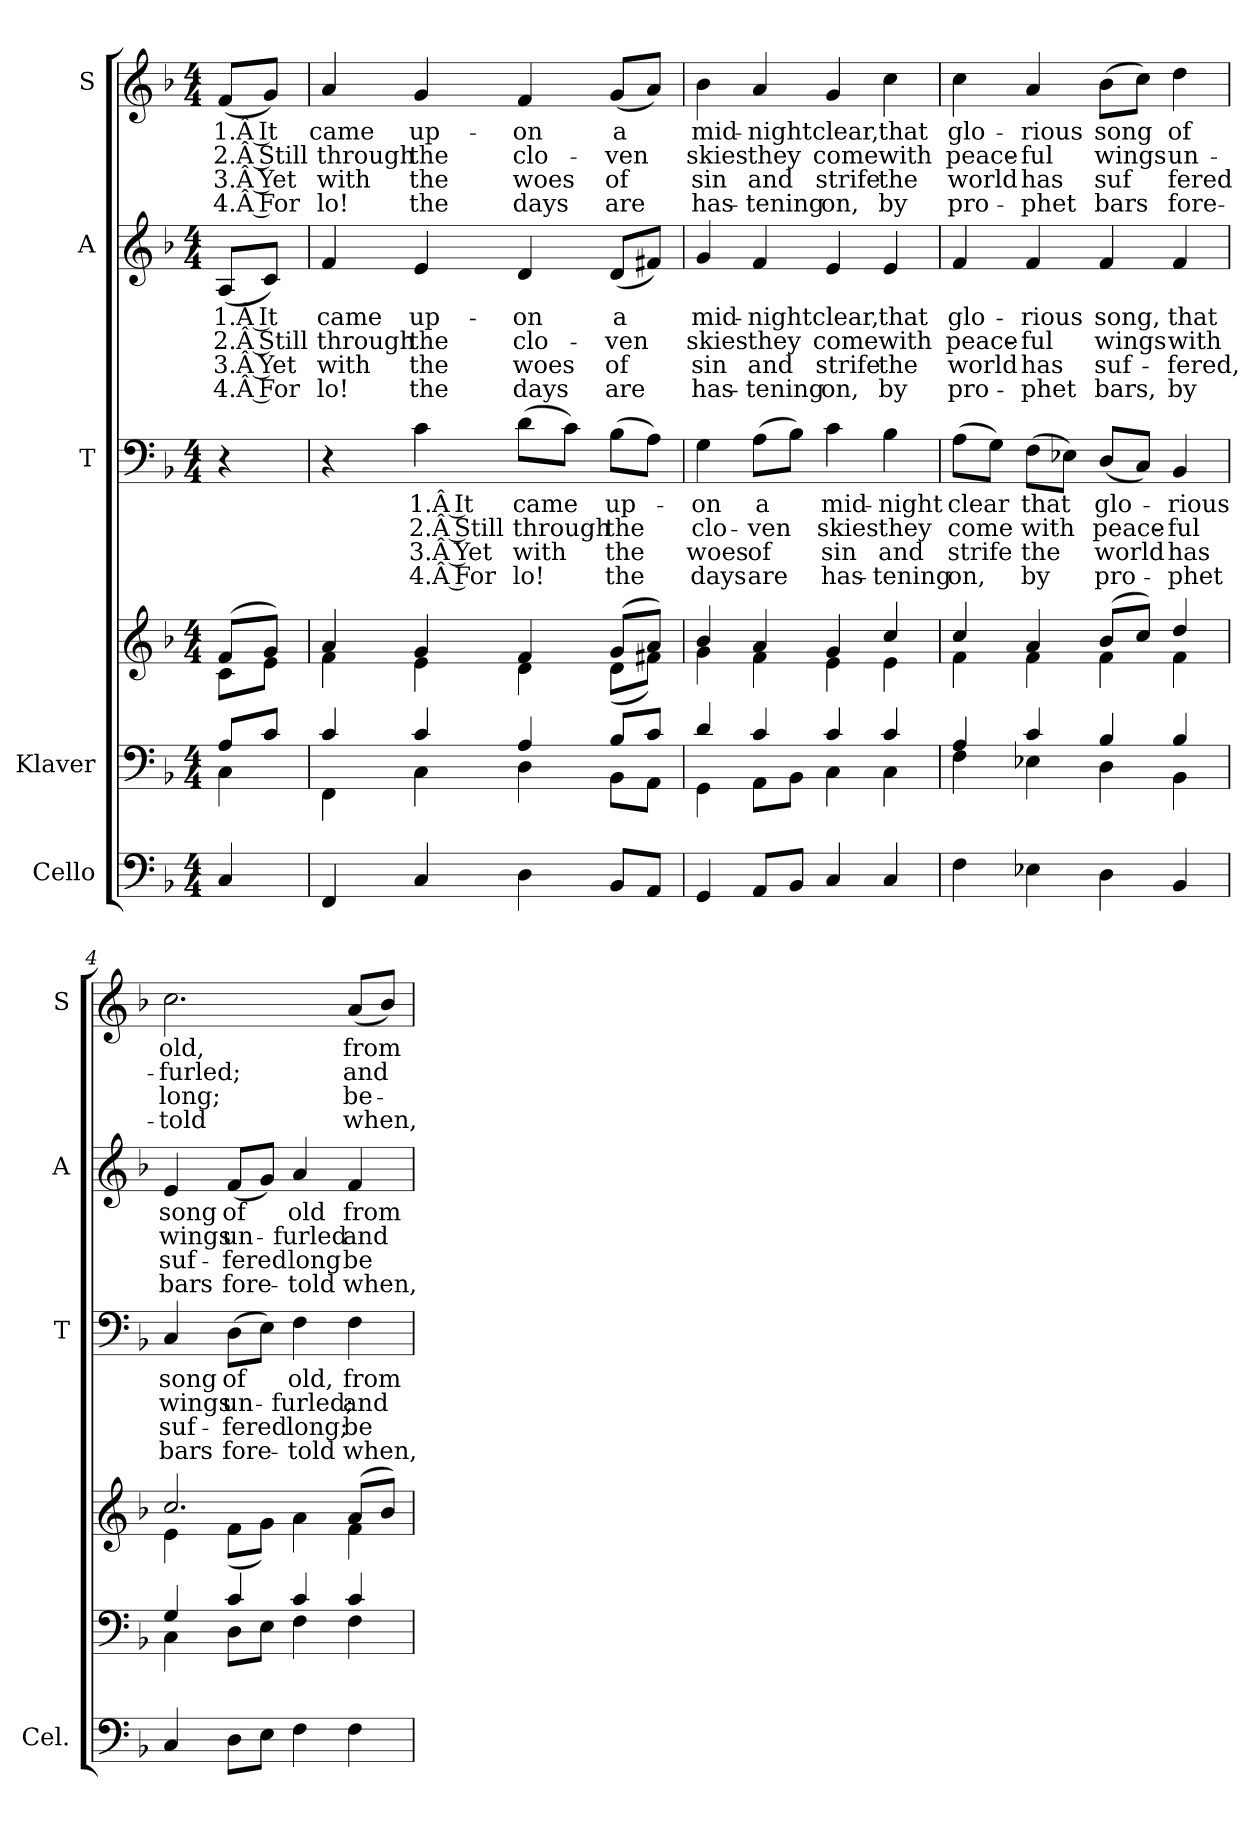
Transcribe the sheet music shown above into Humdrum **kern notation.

**kern	**kern	**kern	**kern	**text	**text	**text	**text	**kern	**text	**text	**text	**text	**kern	**text	**text	**text	**text
*part5	*part4	*part4	*part3	*part3	*part3	*part3	*part3	*part2	*part2	*part2	*part2	*part2	*part1	*part1	*part1	*part1	*part1
*staff6	*staff5	*staff4	*staff3	*staff3	*staff3	*staff3	*staff3	*staff2	*staff2	*staff2	*staff2	*staff2	*staff1	*staff1	*staff1	*staff1	*staff1
*I"Cello	*I"Klaver	*	*I"T	*	*	*	*	*I"A	*	*	*	*	*I"S	*	*	*	*
*I'Cel.	*	*	*I'T	*	*	*	*	*I'A	*	*	*	*	*I'S	*	*	*	*
*clefF4	*clefF4	*clefG2	*clefF4	*	*	*	*	*clefG2	*	*	*	*	*clefG2	*	*	*	*
*k[b-]	*k[b-]	*k[b-]	*k[b-]	*	*	*	*	*k[b-]	*	*	*	*	*k[b-]	*	*	*	*
*M4/4	*M4/4	*M4/4	*M4/4	*	*	*	*	*M4/4	*	*	*	*	*M4/4	*	*	*	*
=	=	=	=	=	=	=	=	=	=	=	=	=	=	=	=	=	=
*	*^	*^	*	*	*	*	*	*	*	*	*	*	*	*	*	*	*
!	!	!	!	!	!	!	!	!	!	!	!LO:LY:b	!LO:LY:b	!LO:LY:b	!LO:LY:b	!	!LO:LY:b	!LO:LY:b	!LO:LY:b	!LO:LY:b
4C/	8A/L	4C\	(8f/L	8c\L	4r	.	.	.	.	(8A/L	1.Â It	2.Â Still	3.Â Yet	4.Â For	(8f/L	1.Â It	2.Â Still	3.Â Yet	4.Â For
.	8c/J	.	8g/J)	8e\J	.	.	.	.	.	8c/J)	.	.	.	.	8g/J)	.	.	.	.
=1	=1	=1	=1	=1	=1	=1	=1	=1	=1	=1	=1	=1	=1	=1	=1	=1	=1	=1	=1
!	!	!	!	!	!	!	!	!	!	!	!LO:LY:b	!LO:LY:b	!LO:LY:b	!LO:LY:b	!	!LO:LY:b	!LO:LY:b	!LO:LY:b	!LO:LY:b
4FF/	4c/	4FF\	4a/	4f\	4r	.	.	.	.	4f/	came	through	with	lo!	4a/	came	through	with	lo!
!	!	!	!	!	!	!LO:LY:b	!LO:LY:b	!LO:LY:b	!LO:LY:b	!	!LO:LY:b	!LO:LY:b	!LO:LY:b	!LO:LY:b	!	!LO:LY:b	!LO:LY:b	!LO:LY:b	!LO:LY:b
4C/	4c/	4C\	4g/	4e\	4c\	1.Â It	2.Â Still	3.Â Yet	4.Â For	4e/	up-	the	the	the	4g/	up-	the	the	the
!	!	!	!	!	!	!LO:LY:b	!LO:LY:b	!LO:LY:b	!LO:LY:b	!	!LO:LY:b	!LO:LY:b	!LO:LY:b	!LO:LY:b	!	!LO:LY:b	!LO:LY:b	!LO:LY:b	!LO:LY:b
4D\	4A/	4D\	4f/	4d\	(8d\L	came	through	with	lo!	4d/	-on	clo-	woes	days	4f/	-on	clo-	woes	days
.	.	.	.	.	8c\J)	.	.	.	.	.	.	.	.	.	.	.	.	.	.
!	!	!	!	!	!	!LO:LY:b	!LO:LY:b	!LO:LY:b	!LO:LY:b	!	!LO:LY:b	!LO:LY:b	!LO:LY:b	!LO:LY:b	!	!LO:LY:b	!LO:LY:b	!LO:LY:b	!LO:LY:b
8BB-/L	8B-/L	8BB-\L	(8g/L	(8d\L	(8B-\L	up-	the	the	the	(8d/L	a	-ven	of	are	(8g/L	a	-ven	of	are
8AA/J	8c/J	8AA\J	8a/J)	8f#X\J)	8A\J)	.	.	.	.	8f#X/J)	.	.	.	.	8a/J)	.	.	.	.
=2	=2	=2	=2	=2	=2	=2	=2	=2	=2	=2	=2	=2	=2	=2	=2	=2	=2	=2	=2
!	!	!	!	!	!	!LO:LY:b	!LO:LY:b	!LO:LY:b	!LO:LY:b	!	!LO:LY:b	!LO:LY:b	!LO:LY:b	!LO:LY:b	!	!LO:LY:b	!LO:LY:b	!LO:LY:b	!LO:LY:b
4GG/	4d/	4GG\	4b-/	4g\	4G\	-on	clo-	woes	days	4g/	mid-	skies	sin	has-	4b-\	mid-	skies	sin	has-
!	!	!	!	!	!	!LO:LY:b	!LO:LY:b	!LO:LY:b	!LO:LY:b	!	!LO:LY:b	!LO:LY:b	!LO:LY:b	!LO:LY:b	!	!LO:LY:b	!LO:LY:b	!LO:LY:b	!LO:LY:b
8AA/L	4c/	8AA\L	4a/	4f\	(8A\L	a	-ven	of	are	4f/	-night	they	and	-tening	4a/	-night	they	and	-tening
8BB-/J	.	8BB-\J	.	.	8B-\J)	.	.	.	.	.	.	.	.	.	.	.	.	.	.
!	!	!	!	!	!	!LO:LY:b	!LO:LY:b	!LO:LY:b	!LO:LY:b	!	!LO:LY:b	!LO:LY:b	!LO:LY:b	!LO:LY:b	!	!LO:LY:b	!LO:LY:b	!LO:LY:b	!LO:LY:b
4C/	4c/	4C\	4g/	4e\	4c\	mid-	skies	sin	has-	4e/	clear,	come	strife	on,	4g/	clear,	come	strife	on,
!	!	!	!	!	!	!LO:LY:b	!LO:LY:b	!LO:LY:b	!LO:LY:b	!	!LO:LY:b	!LO:LY:b	!LO:LY:b	!LO:LY:b	!	!LO:LY:b	!LO:LY:b	!LO:LY:b	!LO:LY:b
4C/	4c/	4C\	4cc/	4e\	4B-\	-night	they	and	-tening	4e/	that	with	the	by	4cc\	that	with	the	by
=3	=3	=3	=3	=3	=3	=3	=3	=3	=3	=3	=3	=3	=3	=3	=3	=3	=3	=3	=3
!	!	!	!	!	!	!LO:LY:b	!LO:LY:b	!LO:LY:b	!LO:LY:b	!	!LO:LY:b	!LO:LY:b	!LO:LY:b	!LO:LY:b	!	!LO:LY:b	!LO:LY:b	!LO:LY:b	!LO:LY:b
4F\	4A/	4F\	4cc/	4f\	(8A\L	clear	come	strife	on,	4f/	glo-	peace-	world	pro-	4cc\	glo-	peace-	world	pro-
.	.	.	.	.	8G\J)	.	.	.	.	.	.	.	.	.	.	.	.	.	.
!	!	!	!	!	!	!LO:LY:b	!LO:LY:b	!LO:LY:b	!LO:LY:b	!	!LO:LY:b	!LO:LY:b	!LO:LY:b	!LO:LY:b	!	!LO:LY:b	!LO:LY:b	!LO:LY:b	!LO:LY:b
4E-X\	4c/	4E-X\	4a/	4f\	(8F\L	that	with	the	by	4f/	-rious	-ful	has	-phet	4a/	-rious	-ful	has	-phet
.	.	.	.	.	8E-X\J)	.	.	.	.	.	.	.	.	.	.	.	.	.	.
!	!	!	!	!	!	!LO:LY:b	!LO:LY:b	!LO:LY:b	!LO:LY:b	!	!LO:LY:b	!LO:LY:b	!LO:LY:b	!LO:LY:b	!	!LO:LY:b	!LO:LY:b	!LO:LY:b	!LO:LY:b
4D\	4B-/	4D\	(8b-/L	4f\	(8D/L	glo-	peace-	world	pro-	4f/	song,	wings	suf-	bars,	(8b-\L	song	wings	suf	bars
.	.	.	8cc/J)	.	8C/J)	.	.	.	.	.	.	.	.	.	8cc\J)	.	.	.	.
!	!	!	!	!	!	!LO:LY:b	!LO:LY:b	!LO:LY:b	!LO:LY:b	!	!LO:LY:b	!LO:LY:b	!LO:LY:b	!LO:LY:b	!	!LO:LY:b	!LO:LY:b	!LO:LY:b	!LO:LY:b
4BB-/	4B-/	4BB-\	4dd/	4f\	4BB-/	-rious	-ful	has	-phet	4f/	that	with	-fered,	by	4dd\	of	un-	-fered	fore-
!!LO:PB:g=z
=4	=4	=4	=4	=4	=4	=4	=4	=4	=4	=4	=4	=4	=4	=4	=4	=4	=4	=4	=4
!	!	!	!	!	!	!LO:LY:b	!LO:LY:b	!LO:LY:b	!LO:LY:b	!	!LO:LY:b	!LO:LY:b	!LO:LY:b	!LO:LY:b	!	!LO:LY:b	!LO:LY:b	!LO:LY:b	!LO:LY:b
4C/	4G/	4C\	2.cc/	4e\	4C/	song	wings	suf-	bars	4e/	song	wings	suf-	bars	2.cc\	old,	-furled;	long;	-told
!	!	!	!	!	!	!LO:LY:b	!LO:LY:b	!LO:LY:b	!LO:LY:b	!	!LO:LY:b	!LO:LY:b	!LO:LY:b	!LO:LY:b	!	!	!	!	!
8D\L	4c/	8D\L	.	(8f\L	(8D\L	of	un-	-fered	fore-	(8f/L	of	un-	-fered	fore-	.	.	.	.	.
8E\J	.	8E\J	.	8g\J)	8E\J)	.	.	.	.	8g/J)	.	.	.	.	.	.	.	.	.
!	!	!	!	!	!	!LO:LY:b	!LO:LY:b	!LO:LY:b	!LO:LY:b	!	!LO:LY:b	!LO:LY:b	!LO:LY:b	!LO:LY:b	!	!	!	!	!
4F\	4c/	4F\	.	4a\	4F\	old,	-furled;	long;	-told	4a/	old	-furled	long	-told	.	.	.	.	.
!	!	!	!	!	!	!LO:LY:b	!LO:LY:b	!LO:LY:b	!LO:LY:b	!	!LO:LY:b	!LO:LY:b	!LO:LY:b	!LO:LY:b	!	!LO:LY:b	!LO:LY:b	!LO:LY:b	!LO:LY:b
4F\	4c/	4F\	(8a/L	4f\	4F\	from	and	be-	when,	4f/	from	and	be-	when,	(8a/L	from	and	be-	when,
.	.	.	8b-/J)	.	.	.	.	.	.	.	.	.	.	.	8b-/J)	.	.	.	.
*	*v	*v	*	*	*	*	*	*	*	*	*	*	*	*	*	*	*	*	*
*	*	*v	*v	*	*	*	*	*	*	*	*	*	*	*	*	*	*	*
=	=	=	=	=	=	=	=	=	=	=	=	=	=	=	=	=	=
*-	*-	*-	*-	*-	*-	*-	*-	*-	*-	*-	*-	*-	*-	*-	*-	*-	*-
